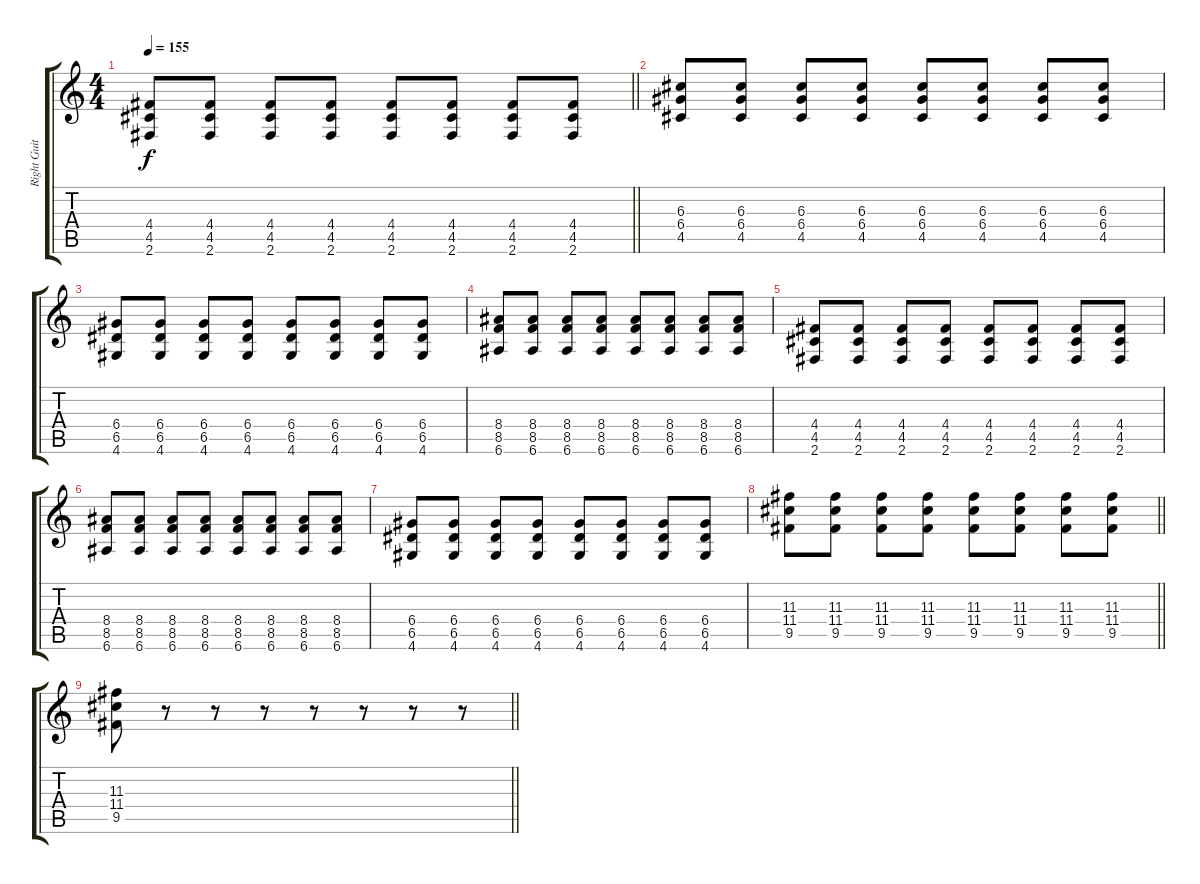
\track ("Right Guitar" "Right Guit") {instrument distortionguitar}
\staff {score tabs}
\tuning (E4 B3 G3 D3 A2 E2) {hide}
\ts (4 4)
\tempo 155
\clef g2
\barLineRight lightlight
\ks c
(4.4 4.5 2.6).8{dy f} (4.4 4.5 2.6).8 (4.4 4.5 2.6).8 (4.4 4.5 2.6).8 (4.4 4.5 2.6).8 (4.4 4.5 2.6).8 (4.4 4.5 2.6).8 (4.4 4.5 2.6).8 |
(6.3 6.4 4.5).8 (6.3 6.4 4.5).8 (6.3 6.4 4.5).8 (6.3 6.4 4.5).8 (6.3 6.4 4.5).8 (6.3 6.4 4.5).8 (6.3 6.4 4.5).8 (6.3 6.4 4.5).8 |
(6.4 6.5 4.6).8 (6.4 6.5 4.6).8 (6.4 6.5 4.6).8 (6.4 6.5 4.6).8 (6.4 6.5 4.6).8 (6.4 6.5 4.6).8 (6.4 6.5 4.6).8 (6.4 6.5 4.6).8 |
(8.4 8.5 6.6).8 (8.4 8.5 6.6).8 (8.4 8.5 6.6).8 (8.4 8.5 6.6).8 (8.4 8.5 6.6).8 (8.4 8.5 6.6).8 (8.4 8.5 6.6).8 (8.4 8.5 6.6).8 |
(4.4 4.5 2.6).8 (4.4 4.5 2.6).8 (4.4 4.5 2.6).8 (4.4 4.5 2.6).8 (4.4 4.5 2.6).8 (4.4 4.5 2.6).8 (4.4 4.5 2.6).8 (4.4 4.5 2.6).8 |
(8.4 8.5 6.6).8 (8.4 8.5 6.6).8 (8.4 8.5 6.6).8 (8.4 8.5 6.6).8 (8.4 8.5 6.6).8 (8.4 8.5 6.6).8 (8.4 8.5 6.6).8 (8.4 8.5 6.6).8 |
(6.4 6.5 4.6).8 (6.4 6.5 4.6).8 (6.4 6.5 4.6).8 (6.4 6.5 4.6).8 (6.4 6.5 4.6).8 (6.4 6.5 4.6).8 (6.4 6.5 4.6).8 (6.4 6.5 4.6).8 |
\barLineRight lightlight
(11.3 11.4 9.5).8 (11.3 11.4 9.5).8 (11.3 11.4 9.5).8 (11.3 11.4 9.5).8 (11.3 11.4 9.5).8 (11.3 11.4 9.5).8 (11.3 11.4 9.5).8 (11.3 11.4 9.5).8 |
\barLineRight lightlight
(11.3 11.4 9.5).8 r.8 r.8 r.8 r.8 r.8 r.8 r.8
